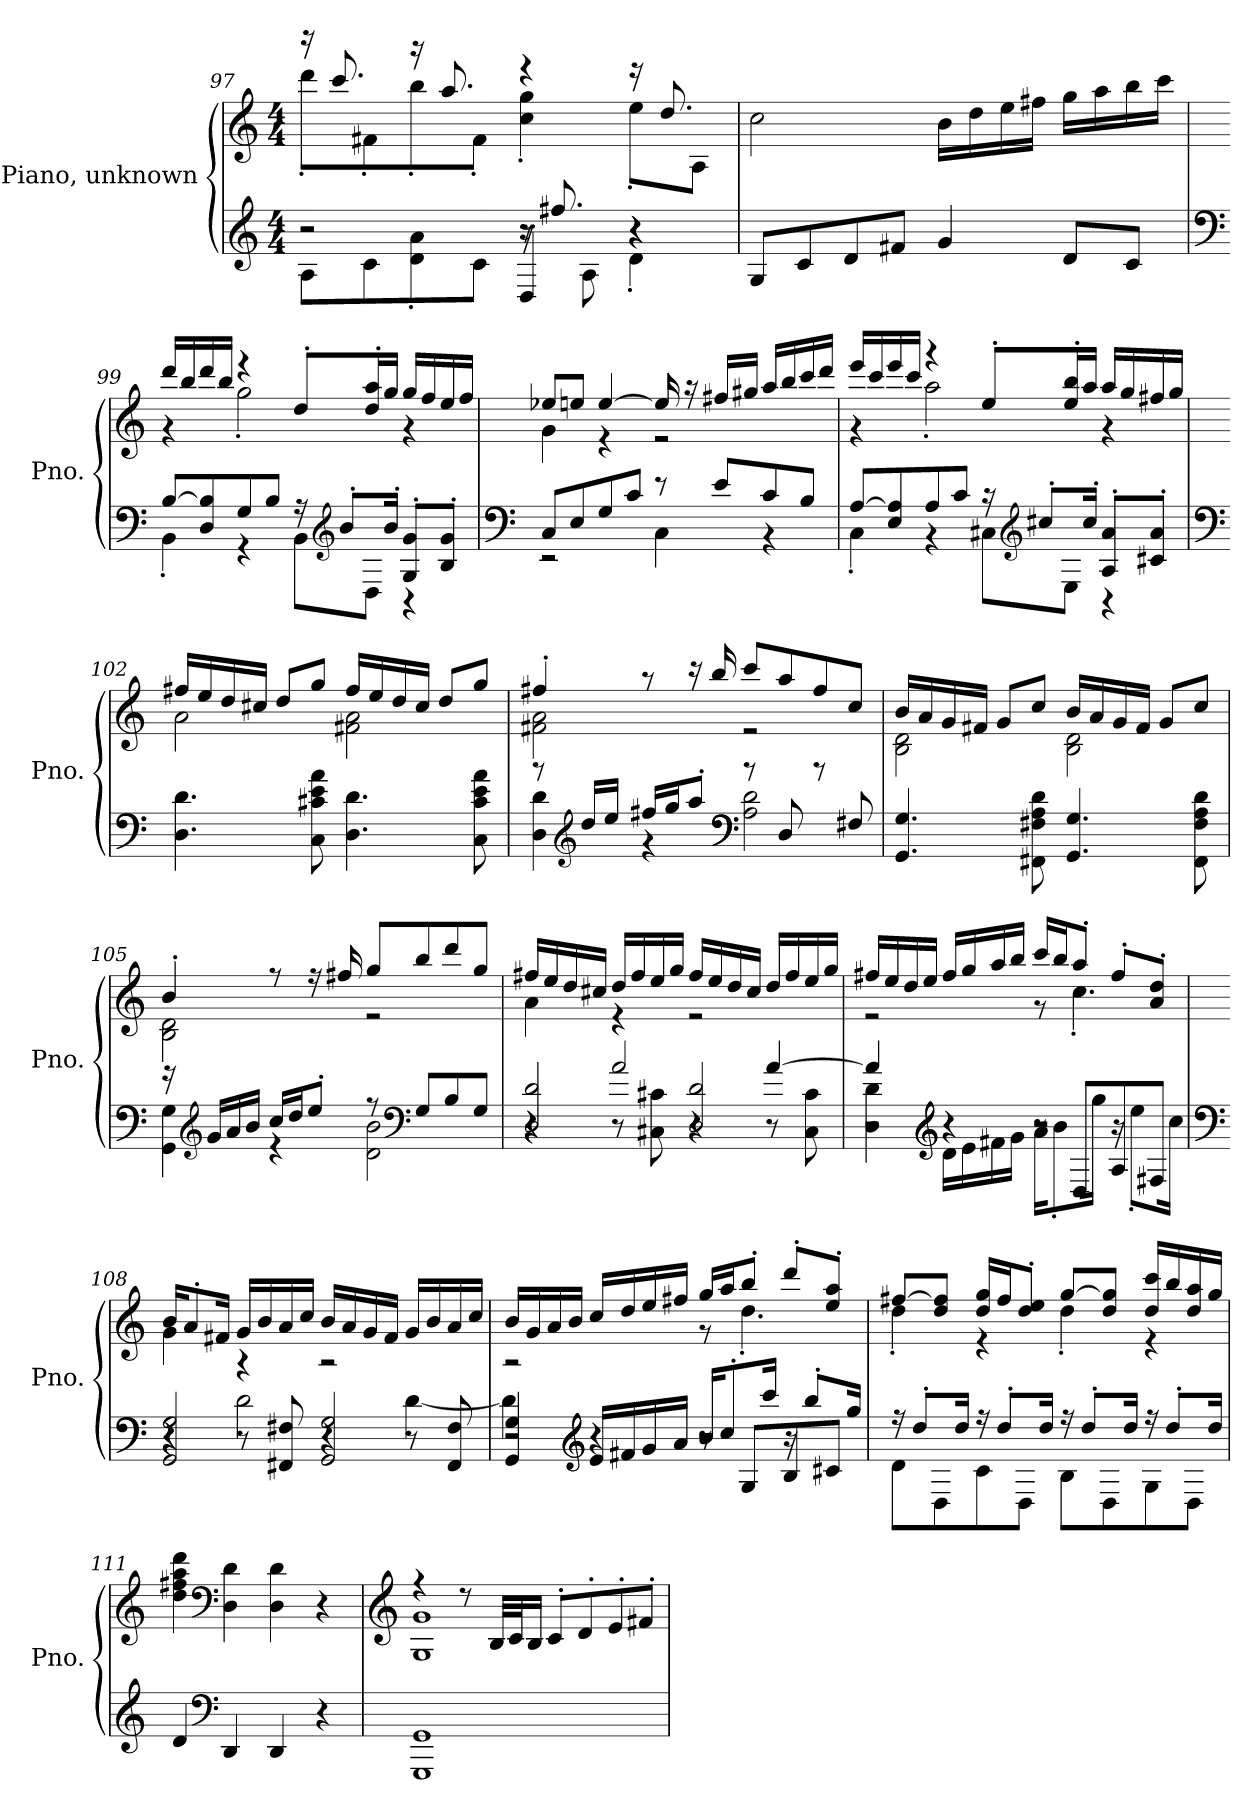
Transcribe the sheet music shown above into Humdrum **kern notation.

**kern	**kern
*part1	*part1
*staff2	*staff1
*I"Piano, unknown	*
*I'Pno.	*
*clefG2	*clefG2
*k[]	*k[]
*M4/4	*M4/4
=97	=97
*^	*^
*	*^	*	*
2r	8A\L	2r	16r	8ddd'\L
.	.	.	8.ccc/	.
.	8c\	.	.	8f#X'\
.	8d\' 8a\'	.	16r	8bb'\
.	.	.	8.aa/	.
.	8c\J	.	.	8f#'\J
16r	8r	4D'/	4r	4cc\' 4gg\'
8.ff#X/	.	.	.	.
.	8A\	.	.	.
4r	4d'\	4r	16r	8ee'\L
.	.	.	8.dd/	.
.	.	.	.	8A\J
*v	*v	*v	*	*
*	*v	*v
!!LO:LB:g=z
=98	=98
8G/L	2cc\
8c/	.
8d/	.
8f#X/J	.
4g/	16b\LL
.	16dd\
.	16ee\
.	16ff#X\JJ
8d/L	16gg\LL
.	16aa\
8c/J	16bb\
.	16ccc\JJ
=99	=99
*clefF4	*
*^	*^
[8B/L	4BB'\	16ddd/LL	4r
.	.	16bb/	.
8D/ 8B/]	.	16ddd/	.
.	.	16bb/JJ	.
8G/	4r	4r	2gg'\
8B/J	.	.	.
16r	8BB\L	8dd'/L	.
*clefG2	*	*	*
8b'/L	.	.	.
.	8D\J	16dd/' 16aa/'L	.
16b'/Jk	.	16gg/JJ	.
8G/' 8g/'L	4r	16gg/LL	4r
.	.	16ff/	.
8B/' 8g/'J	.	16ee/	.
.	.	16ff/JJ	.
!!LO:LB:g=z	!!
=100	=100	=100	=100
*clefF4	*	*	*
8C/L	2r	8ee-X/L	4g\
8E/	.	8een/J	.
8G/	.	[4ee/	4r
8c/J	.	.	.
8r	4C\	16ee/]	2r
.	.	16r	.
8e/L	.	16ff#X/LL	.
.	.	16gg#X/JJ	.
8c/	4r	16aa/LL	.
.	.	16bb/	.
8B/J	.	16ccc/	.
.	.	16ddd/JJ	.
=101	=101	=101	=101
[8A/L	4C'\	16eee/LL	4r
.	.	16ccc/	.
8E/ 8A/]	.	16eee/	.
.	.	16ccc/JJ	.
8A/	4r	4r	2aa'\
8c/J	.	.	.
16r	8C#X\L	8ee'/L	.
*clefG2	*	*	*
8cc#X'/L	.	.	.
.	8E\J	16ee/' 16bb/'L	.
16cc#'/Jk	.	16aa/JJ	.
8A/' 8a/'L	4r	16aa/LL	4r
.	.	16gg/	.
8c#X/' 8a/'J	.	16ff#X/	.
.	.	16gg/JJ	.
*v	*v	*	*
!!LO:LB:g=z	!!
=102	=102	=102
*clefF4	*	*
4.D\ 4.d\	16ff#X/LL	2a\
.	16ee/	.
.	16dd/	.
.	16cc#X/JJ	.
.	8dd/L	.
8C\ 8c#X\ 8e\ 8a\	8gg/J	.
4.D\ 4.d\	16ff#/LL	2f#X\ 2a\
.	16ee/	.
.	16dd/	.
.	16cc#/JJ	.
.	8dd/L	.
8C\ 8c#\ 8e\ 8a\	8gg/J	.
=103	=103	=103
*^	*	*
8r	4D\ 4d\	4ff#X'/	2f#X\ 2a\
*clefG2	*	*	*
16dd/LL	.	.	.
16ee/JJ	.	.	.
16ff#X/LL	4r	8r	.
16gg/J	.	.	.
8aa'/J	.	16r	.
.	.	16bb/	.
*clefF4	*	*	*
8r	2A\ 2d\	8ccc/L	2r
8D/	.	8aa/	.
8r	.	8ff#/	.
8F#X/	.	8cc/J	.
*v	*v	*	*
=104	=104	=104
4.GG/ 4.G/	16b/LL	2B\ 2d\
.	16a/	.
.	16g/	.
.	16f#X/JJ	.
.	8g/L	.
8FF#X\ 8F#X\ 8A\ 8d\	8cc/J	.
4.GG/ 4.G/	16b/LL	2B\ 2d\
.	16a/	.
.	16g/	.
.	16f#/JJ	.
.	8g/L	.
8FF#\ 8F#\ 8A\ 8d\	8cc/J	.
!!LO:PB:g=z	!!
=105	=105	=105
*^	*	*
16r	4GG\ 4G\	4b'/	2B\ 2d\
*clefG2	*	*	*
16g/LL	.	.	.
16a/	.	.	.
16b/JJ	.	.	.
16cc/LL	4r	8r	.
16dd/J	.	.	.
8ee'/J	.	16r	.
.	.	16ff#X/	.
8r	2d\ 2b\	8gg/L	2r
*clefF4	*	*	*
8G/L	.	8bb/	.
8B/	.	8ddd/	.
8G/J	.	8gg/J	.
=106	=106	=106	=106
*	*^	*	*
4r	4r	2D/ 2d/	16ff#X/LL	4a\
.	.	.	16ee/	.
.	.	.	16dd/	.
.	.	.	16cc#X/JJ	.
2a/	8r	.	16dd/LL	4r
.	.	.	16ff#/	.
.	8C#X\ 8c#X\	.	16ee/	.
.	.	.	16gg/JJ	.
.	4r	2D/ 2d/	16ff#/LL	2r
.	.	.	16ee/	.
.	.	.	16dd/	.
.	.	.	16cc#/JJ	.
[4a/	8r	.	16dd/LL	.
.	.	.	16ff#/	.
.	8C#\ 8c#\	.	16ee/	.
.	.	.	16gg/JJ	.
!!LO:LB:g=z	!!
=107	=107	=107	=107	=107
4a/]	4D\ 4d\	2r	16ff#X/LL	2r
.	.	.	16ee/	.
.	.	.	16dd/	.
.	.	.	16ee/JJ	.
*clefG2	*	*	*	*
4r	16d\LL	.	16ff#/LL	.
.	16e\	.	16gg/	.
.	16f#X\	.	16aa/	.
.	16g\JJ	.	16bb/JJ	.
2r	16a\KL	8r	16ccc/LL	8r
.	8b'\	.	16bb/J	.
.	.	8D/L	8aa'/J	4.cc'\
.	16gg\Jk	.	.	.
.	16r	8A/	8ff#'/L	.
.	8ee'\L	.	.	.
.	.	8F#X/J	8a/' 8dd/'J	.
.	16cc\Jk	.	.	.
=108	=108	=108	=108	=108
*clefF4	*	*	*	*
4r	4r	2GG/ 2G/	16b/KL	4g\
.	.	.	8a'/	.
.	.	.	16f#X/Jk	.
8r	2d\	.	16g/LL	4r
.	.	.	16b/	.
8FF#X/ 8F#X/	.	.	16a/	.
.	.	.	16cc/JJ	.
4r	.	2GG/ 2G/	16b/LL	2r
.	.	.	16a/	.
.	.	.	16g/	.
.	.	.	16f#/JJ	.
8r	[4d\	.	16g/LL	.
.	.	.	16b/	.
8FF#/ 8F#/	.	.	16a/	.
.	.	.	16cc/JJ	.
!!LO:LB:g=z	!!
=109	=109	=109	=109	=109
4GG/ 4G/	4d\]	2r	16b/LL	2r
.	.	.	16g/	.
.	.	.	16a/	.
.	.	.	16b/JJ	.
*clefG2	*	*	*	*
16e/LL	4r	.	16cc/LL	.
16f#X/	.	.	16dd/	.
16g/	.	.	16ee/	.
16a/JJ	.	.	16ff#X/JJ	.
16b/KL	2r	8r	16gg/LL	8r
8cc'/	.	.	16aa/J	.
.	.	8G/L	8bb'/J	4.dd'\
16ccc/Jk	.	.	.	.
16r	.	8B/	8ddd'/L	.
8bb'/L	.	.	.	.
.	.	8c#X/J	8ee/' 8aa/'J	.
16gg/Jk	.	.	.	.
*	*v	*v	*	*
=110	=110	=110	=110
16r	8d\L	[8ff#X/L	4dd'\
8dd'/L	.	.	.
.	8D\	8dd/ 8ff#/]J	.
16dd/Jk	.	.	.
16r	8c\	16dd/ 16gg/LL	4r
8dd'/L	.	16ff#/J	.
.	8D\J	8dd/' 8ee/'J	.
16dd/Jk	.	.	.
16r	8B\L	[8gg/L	4dd'\
8dd'/L	.	.	.
.	8D\	8dd/ 8gg/]J	.
16dd/Jk	.	.	.
16r	8G\	16dd/ 16ccc/LL	4r
8dd'/L	.	16bb/	.
.	8D\J	16dd/ 16aa/	.
16dd/Jk	.	16gg/JJ	.
*v	*v	*	*
*	*v	*v
=111	=111
4d/	4dd\ 4ff#X\ 4aa\ 4ddd\
*clefF4	*clefF4
4DD/	4D\ 4d\
4DD/	4D\ 4d\
4r	4r
!!LO:LB:g=z
=112	=112
*	*clefG2
*	*^
1GGG 1GG	4r	1G 1g
.	8r	.
.	32B/LLL	.
.	32c/J	.
.	16B/JJ	.
.	8c'/L	.
.	8d'/	.
.	8e'/	.
.	8f#X'/J	.
*	*v	*v
=	=
*-	*-
